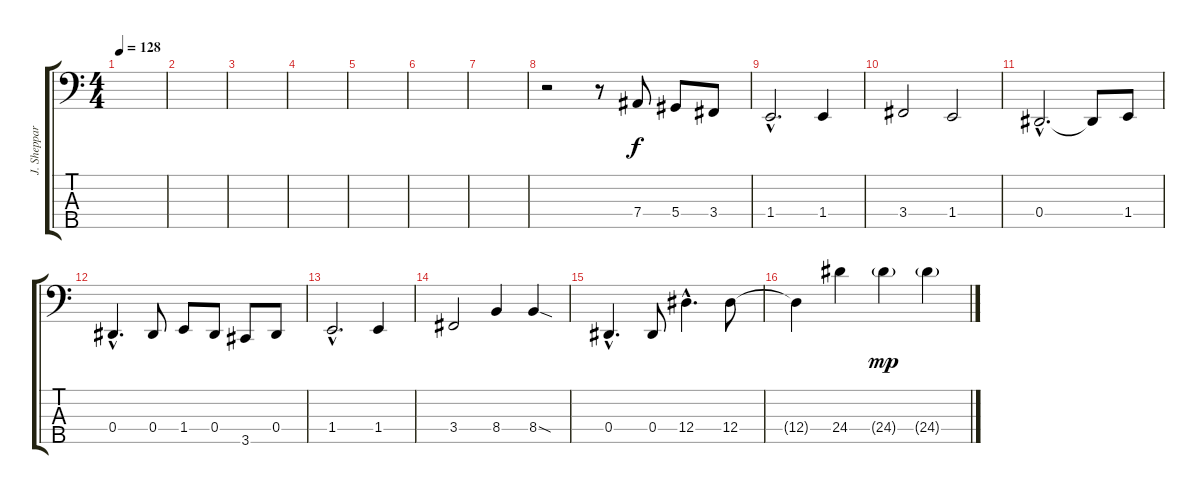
\track ("J. Sheppard" "J. Sheppar") {instrument electricbassfinger}
\staff {score tabs}
\tuning (Gb2 Db2 Ab1 Eb1 Bb0) {hide}
\ts (4 4)
\tempo 128
\clef f4
\ks c
|
|
|
|
|
|
|
r.2 r.8 7.4.8 5.4.8 3.4.8 |
\section ("" "")
1.4{hac}.2{d} 1.4.4 |
3.4.2 1.4.2 |
0.4{hac}.2{d} 0.4{t}.8 1.4.8 |
0.4{hac}.4{d} 0.4.8 1.4.8 0.4.8 3.5.8 0.4.8 |
1.4{hac}.2{d} 1.4.4 |
3.4.2 8.4.4 8.4{sod}.4 |
0.4{hac}.4{d} 0.4.8 12.4{hac}.4{d} 12.4.8 |
12.4{t}.4 24.4.4 24.4{g}.4{dy mp} 24.4{g}.4
